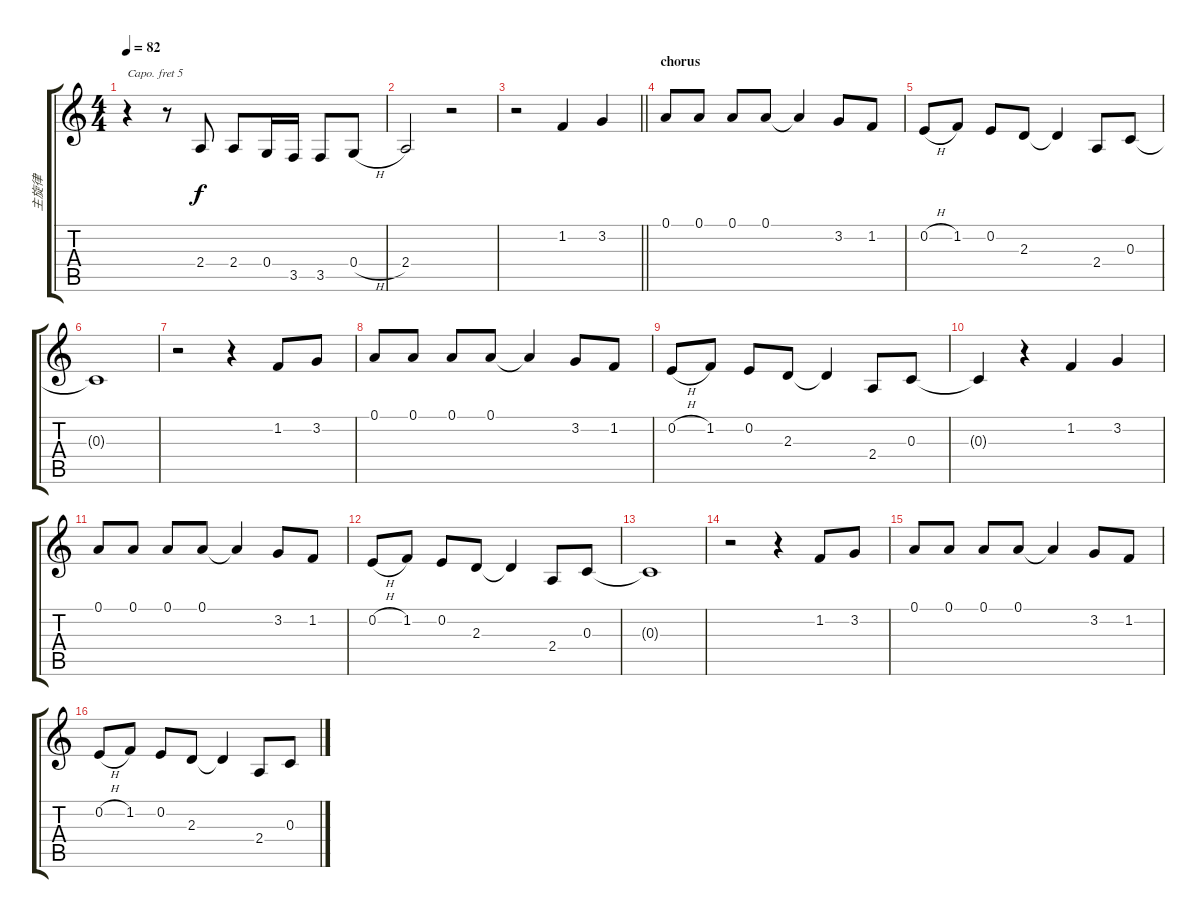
\track ("主旋律" "主旋律") {instrument violin}
\staff {score tabs}
\capo 5
\tuning (E4 B3 G3 D3 A2 E2) {hide}
\ts (4 4)
\tempo 82
\clef g2
\ks c
r.4{dy f} r.8 2.4.8 2.4.8 0.4.16 3.5.16 3.5.8 0.4{h}.8 |
2.4.2 r.2 |
\barLineRight lightlight
r.2 1.2.4 3.2.4 |
\section ("" "chorus")
0.1.8 0.1.8 0.1.8 0.1.8 0.1{t}.4 3.2.8 1.2.8 |
0.2{h}.8 1.2.8 0.2.8 2.3.8 2.3{t}.4 2.4.8 0.3.8 |
0.3{t}.1 |
r.2 r.4 1.2.8 3.2.8 |
0.1.8 0.1.8 0.1.8 0.1.8 0.1{t}.4 3.2.8 1.2.8 |
0.2{h}.8 1.2.8 0.2.8 2.3.8 2.3{t}.4 2.4.8 0.3.8 |
0.3{t}.4 r.4 1.2.4 3.2.4 |
0.1.8 0.1.8 0.1.8 0.1.8 0.1{t}.4 3.2.8 1.2.8 |
0.2{h}.8 1.2.8 0.2.8 2.3.8 2.3{t}.4 2.4.8 0.3.8 |
0.3{t}.1 |
r.2 r.4 1.2.8 3.2.8 |
0.1.8 0.1.8 0.1.8 0.1.8 0.1{t}.4 3.2.8 1.2.8 |
0.2{h}.8 1.2.8 0.2.8 2.3.8 2.3{t}.4 2.4.8 0.3.8
